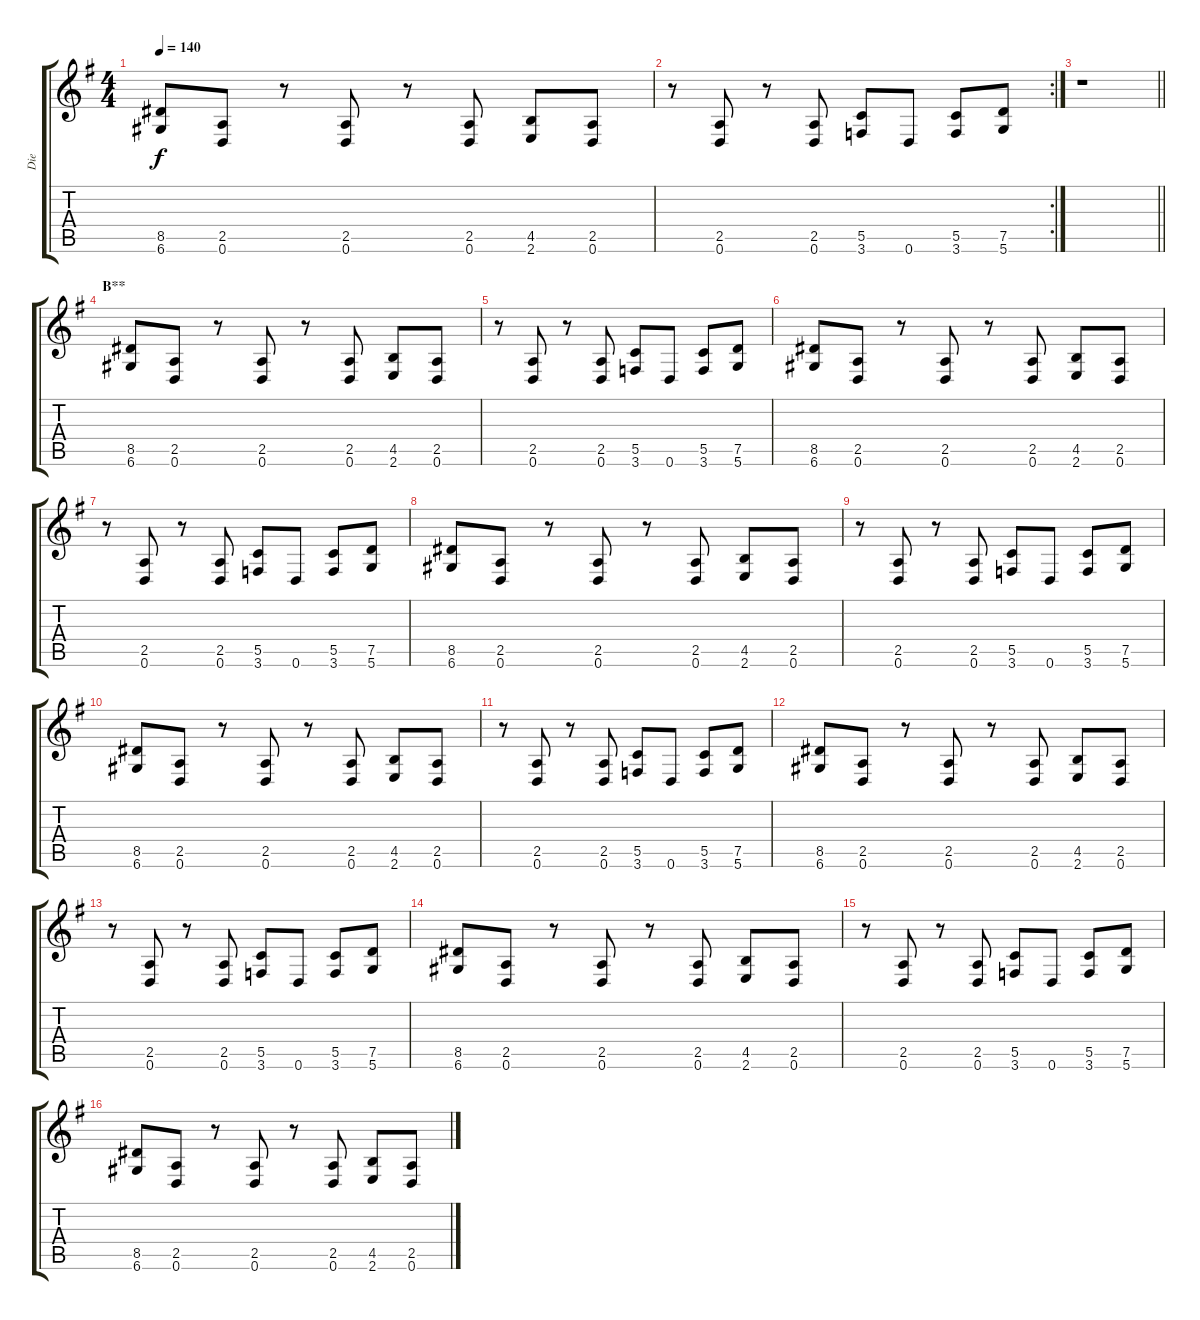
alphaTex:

\track ("Die" "Die") {instrument electricguitarclean}
\staff {score tabs}
\tuning (D4 A3 F3 C3 G2 D2) {hide}
\ts (4 4)
\tempo 140
\clef g2
\ks g
(8.5 6.6).8{dy f} (2.5 0.6).8 r.8 (2.5 0.6).8 r.8 (2.5 0.6).8 (4.5 2.6).8 (2.5 0.6).8 |
\rc 2
r.8 (2.5 0.6).8 r.8 (2.5 0.6).8 (5.5 3.6).8 0.6.8 (5.5 3.6).8 (7.5 5.6).8 |
\barLineRight lightlight
r.1 |
\section ("" "B**")
(8.5 6.6).8 (2.5 0.6).8 r.8 (2.5 0.6).8 r.8 (2.5 0.6).8 (4.5 2.6).8 (2.5 0.6).8 |
r.8 (2.5 0.6).8 r.8 (2.5 0.6).8 (5.5 3.6).8 0.6.8 (5.5 3.6).8 (7.5 5.6).8 |
(8.5 6.6).8 (2.5 0.6).8 r.8 (2.5 0.6).8 r.8 (2.5 0.6).8 (4.5 2.6).8 (2.5 0.6).8 |
r.8 (2.5 0.6).8 r.8 (2.5 0.6).8 (5.5 3.6).8 0.6.8 (5.5 3.6).8 (7.5 5.6).8 |
(8.5 6.6).8 (2.5 0.6).8 r.8 (2.5 0.6).8 r.8 (2.5 0.6).8 (4.5 2.6).8 (2.5 0.6).8 |
r.8 (2.5 0.6).8 r.8 (2.5 0.6).8 (5.5 3.6).8 0.6.8 (5.5 3.6).8 (7.5 5.6).8 |
(8.5 6.6).8 (2.5 0.6).8 r.8 (2.5 0.6).8 r.8 (2.5 0.6).8 (4.5 2.6).8 (2.5 0.6).8 |
r.8 (2.5 0.6).8 r.8 (2.5 0.6).8 (5.5 3.6).8 0.6.8 (5.5 3.6).8 (7.5 5.6).8 |
(8.5 6.6).8{instrument distortionguitar} (2.5 0.6).8 r.8 (2.5 0.6).8 r.8 (2.5 0.6).8 (4.5 2.6).8 (2.5 0.6).8 |
r.8 (2.5 0.6).8 r.8 (2.5 0.6).8 (5.5 3.6).8 0.6.8 (5.5 3.6).8 (7.5 5.6).8 |
(8.5 6.6).8 (2.5 0.6).8 r.8 (2.5 0.6).8 r.8 (2.5 0.6).8 (4.5 2.6).8 (2.5 0.6).8 |
r.8 (2.5 0.6).8 r.8 (2.5 0.6).8 (5.5 3.6).8 0.6.8 (5.5 3.6).8 (7.5 5.6).8 |
(8.5 6.6).8 (2.5 0.6).8 r.8 (2.5 0.6).8 r.8 (2.5 0.6).8 (4.5 2.6).8 (2.5 0.6).8
